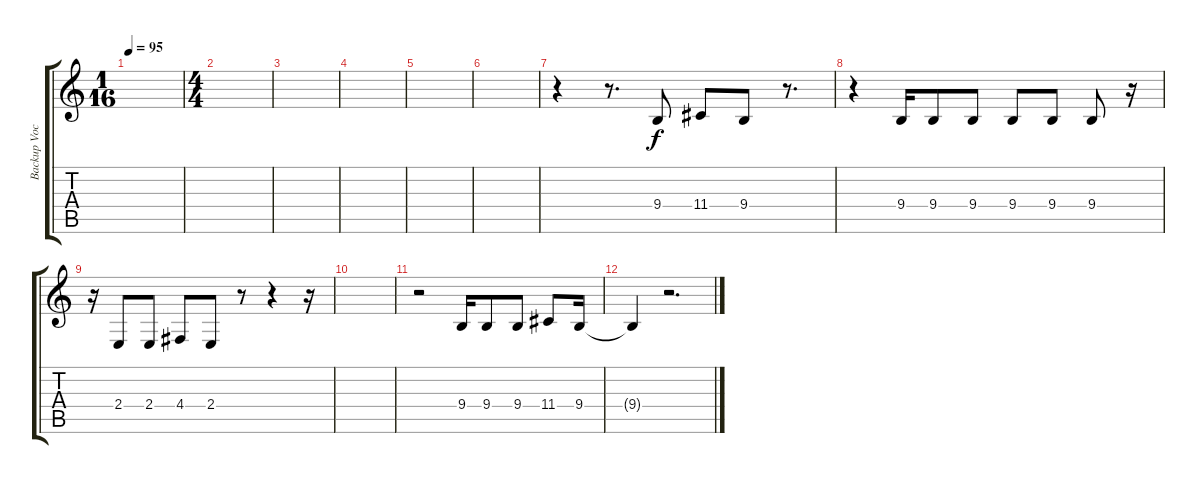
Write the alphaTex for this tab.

\track ("Backup Vocals" "Backup Voc") {instrument lead6voice}
\staff {score tabs}
\tuning (E4 B3 G3 D3 A2 E2) {hide}
\ts (1 16)
\tempo 95
\clef g2
\ks c
|
\ts (4 4)
|
|
|
|
|
r.4 r.8{d} 9.4.8 11.4.8 9.4.8 r.8{d} |
r.4 9.4.16 9.4.8 9.4.8 9.4.8 9.4.8 9.4.8 r.16 |
r.16 2.4.8 2.4.8 4.4.8 2.4.8 r.8 r.4 r.16 |
|
r.2 9.4.16 9.4.8 9.4.8 11.4.8 9.4.16 |
9.4{t}.4 r.2{d}
